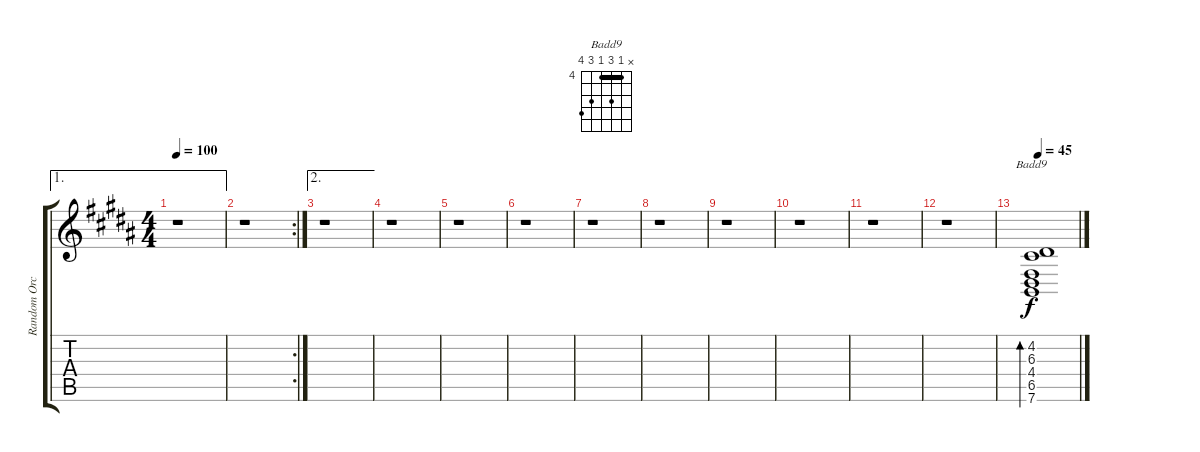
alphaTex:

\track ("Random Orchestral Bits" "Random Orc") {instrument stringensemble1}
\staff {score tabs}
\tuning (E4 B3 G3 D3 A2 E2) {hide}
\chord ("Badd9" x 4 6 4 6 7) {firstfret 4 barre 4}
\ae 1
\ts (4 4)
\tempo 100
\clef g2
\ks b
r.1{dy f} |
\rc 2
r.1 |
\ae 2
r.1 |
r.1 |
r.1 |
r.1 |
r.1 |
r.1 |
r.1 |
r.1 |
r.1 |
r.1 |
\tempo 45
(4.2 6.3 4.4 6.5 7.6).1{bd 240 ch "Badd9" instrument trombone}
